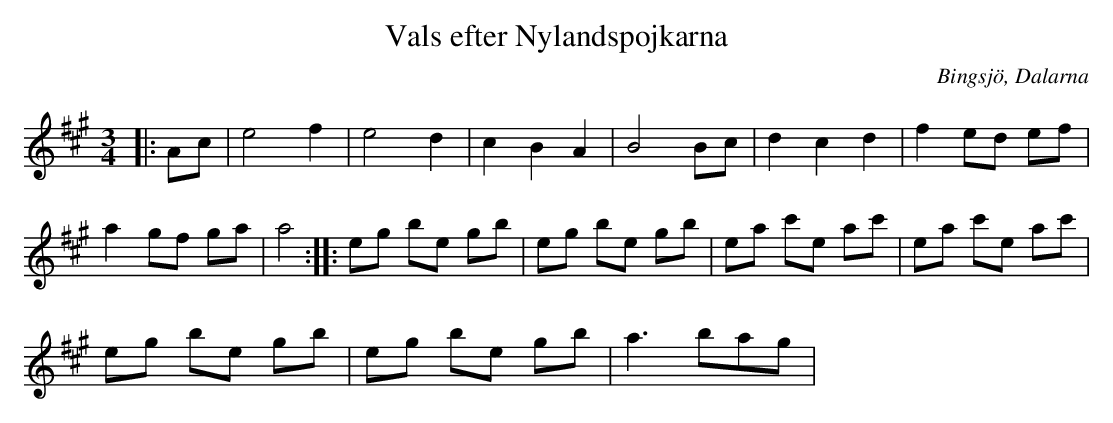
X:1
T:Vals efter Nylandspojkarna
O:Bingsjö, Dalarna
M:3/4
L:1/8
K:A
|: Ac | e4 f2 | e4 d2 | c2 B2 A2 | B4 Bc | d2 c2 d2 | f2 ed ef |
a2 gf ga | a4 :: eg be gb | eg be gb | ea c'e ac' | ea c'e ac' |
eg be gb | eg be gb | a3 bag |
